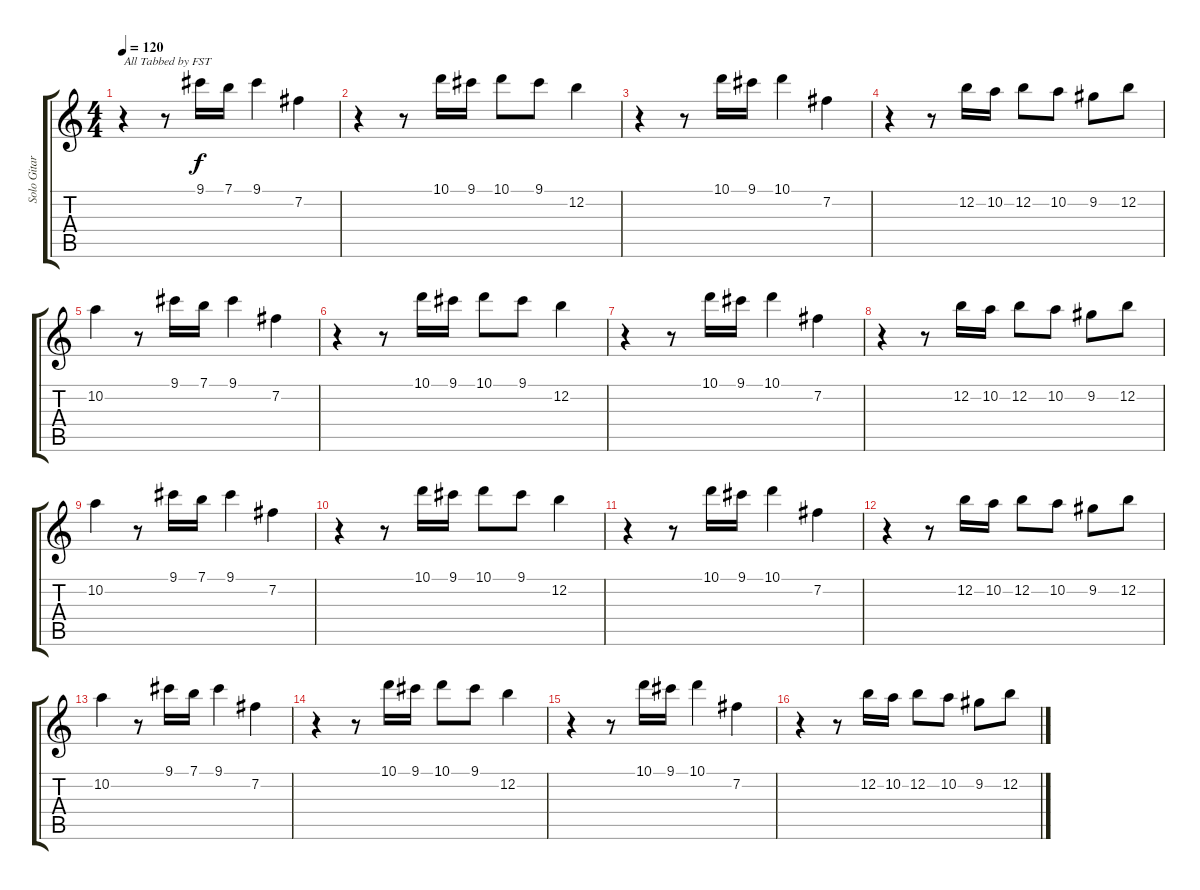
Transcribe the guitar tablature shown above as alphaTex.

\track ("Solo Gitar" "Solo Gitar") {instrument overdrivenguitar}
\staff {score tabs}
\tuning (E4 B3 G3 D3 A2 E2) {hide}
\ts (4 4)
\tempo 120
\clef g2
\ks c
r.4{txt "All Tabbed by FST" dy f instrument overdrivenguitar} r.8 9.1.16 7.1.16 9.1.4 7.2.4 |
r.4{txt ""} r.8 10.1.16 9.1.16 10.1.8 9.1.8 12.2.4 |
r.4 r.8 10.1.16 9.1.16 10.1.4 7.2.4 |
r.4 r.8 12.2.16 10.2.16 12.2.8 10.2.8 9.2.8 12.2.8 |
10.2.4 r.8 9.1.16 7.1.16 9.1.4 7.2.4 |
r.4 r.8 10.1.16 9.1.16 10.1.8 9.1.8 12.2.4 |
r.4 r.8 10.1.16 9.1.16 10.1.4 7.2.4 |
r.4 r.8 12.2.16 10.2.16 12.2.8 10.2.8 9.2.8 12.2.8 |
10.2.4 r.8 9.1.16 7.1.16 9.1.4 7.2.4 |
r.4 r.8 10.1.16 9.1.16 10.1.8 9.1.8 12.2.4 |
r.4 r.8 10.1.16 9.1.16 10.1.4 7.2.4 |
r.4 r.8 12.2.16 10.2.16 12.2.8 10.2.8 9.2.8 12.2.8 |
10.2.4 r.8 9.1.16 7.1.16 9.1.4 7.2.4 |
r.4 r.8 10.1.16 9.1.16 10.1.8 9.1.8 12.2.4 |
r.4 r.8 10.1.16 9.1.16 10.1.4 7.2.4 |
r.4 r.8 12.2.16 10.2.16 12.2.8 10.2.8 9.2.8 12.2.8
